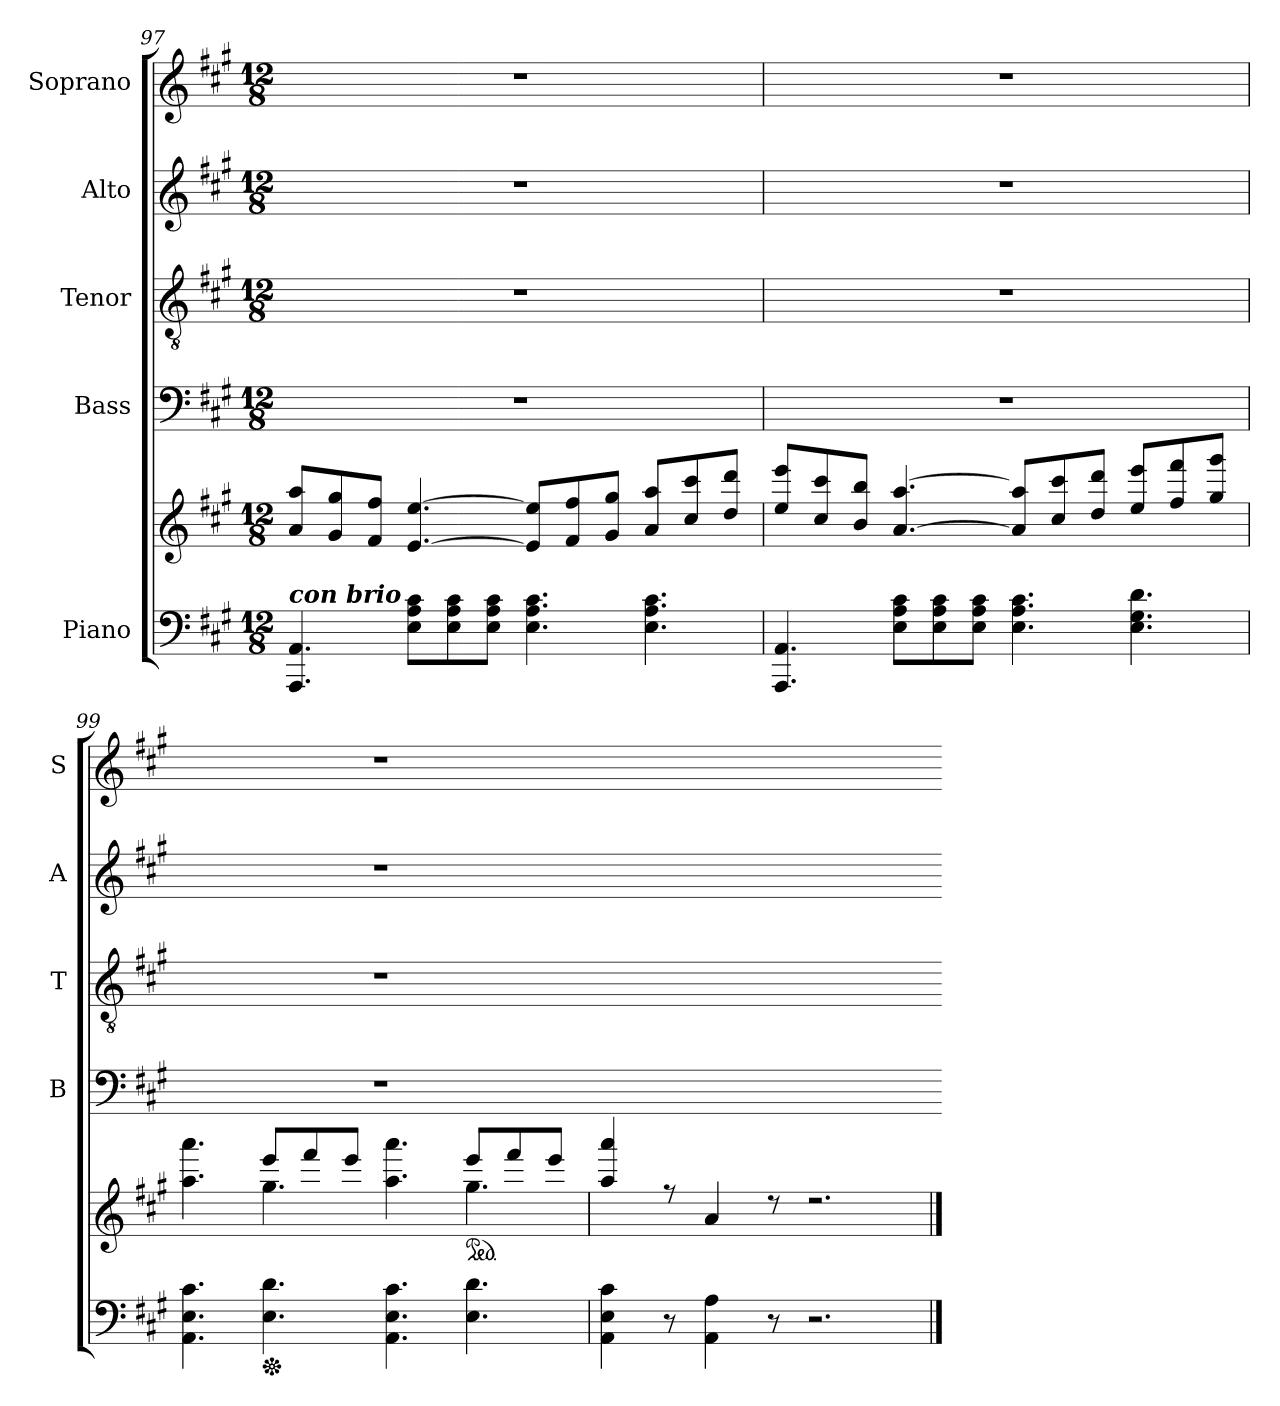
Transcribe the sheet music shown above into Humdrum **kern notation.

**kern	**kern	**kern	**kern	**kern	**kern
*part5	*part5	*part4	*part3	*part2	*part1
*staff6	*staff5	*staff4	*staff3	*staff2	*staff1
*I"Piano	*	*I"Bass	*I"Tenor	*I"Alto	*I"Soprano
*	*	*I'B	*I'T	*I'A	*I'S
!!LO:LB:g=z
*clefF4	*clefG2	*clefF4	*clefGv2	*clefG2	*clefG2
*k[f#c#g#]	*k[f#c#g#]	*k[f#c#g#]	*k[f#c#g#]	*k[f#c#g#]	*k[f#c#g#]
*A:	*A:	*A:	*A:	*A:	*A:
*M12/8	*M12/8	*M12/8	*M12/8	*M12/8	*M12/8
=97	=97	=97	=97	=97	=97
*	*^	*	*	*	*
!LO:TX:a:Bi:t=con brio	!	!	!	!	!	!
!	!	!LO:N:vis=1	!LO:N:vis=1	!LO:N:vis=1	!LO:N:vis=1	!LO:N:vis=1
4.AAA 4.AA	8a 8aaL	1.ryy	1.r	1.r	1.r	1.r
.	8g# 8gg#	.	.	.	.	.
.	8f# 8ff#J	.	.	.	.	.
8E 8A 8c#L	[4.e [4.ee	.	.	.	.	.
8E 8A 8c#	.	.	.	.	.	.
8E 8A 8c#J	.	.	.	.	.	.
4.E 4.A 4.c#	8e] 8ee]L	.	.	.	.	.
.	8f# 8ff#	.	.	.	.	.
.	8g# 8gg#J	.	.	.	.	.
4.E 4.A 4.c#	8a 8aaL	.	.	.	.	.
.	8cc# 8ccc#	.	.	.	.	.
.	8dd 8dddJ	.	.	.	.	.
=98	=98	=98	=98	=98	=98	=98
!	!	!LO:N:vis=1	!LO:N:vis=1	!LO:N:vis=1	!LO:N:vis=1	!LO:N:vis=1
4.AAA 4.AA	8ee 8eeeL	1.ryy	1.r	1.r	1.r	1.r
.	8cc# 8ccc#	.	.	.	.	.
.	8b 8bbJ	.	.	.	.	.
8E 8A 8c#L	[4.a [4.aa	.	.	.	.	.
8E 8A 8c#	.	.	.	.	.	.
8E 8A 8c#J	.	.	.	.	.	.
4.E 4.A 4.c#	8a] 8aa]L	.	.	.	.	.
.	8cc# 8ccc#	.	.	.	.	.
.	8dd 8dddJ	.	.	.	.	.
4.E 4.G# 4.d	8ee 8eeeL	.	.	.	.	.
.	8ff# 8fff#	.	.	.	.	.
.	8gg# 8ggg#J	.	.	.	.	.
=99	=99	=99	=99	=99	=99	=99
!	!	!	!LO:N:vis=1	!LO:N:vis=1	!LO:N:vis=1	!LO:N:vis=1
4.AA 4.E 4.c#	4.aa 4.aaa	4.ryy	1.r	1.r	1.r	1.r
*Xped	*	*	*	*	*	*
4.E 4.d	8eee/L	4.gg#\	.	.	.	.
.	8fff#/	.	.	.	.	.
.	8eee/J	.	.	.	.	.
4.AA 4.E 4.c#	4.aa 4.aaa	4.ryy	.	.	.	.
*	*ped	*	*	*	*	*
4.E 4.d	8eee/L	4.gg#\	.	.	.	.
.	8fff#/	.	.	.	.	.
.	8eee/J	.	.	.	.	.
=	=	=	==	==	==	==
!	!	!LO:N:vis=1	!	!	!	!
4AA 4E 4c#	4aa 4aaa	1.ryy	1.ryy	1.ryy	1.ryy	1.ryy
8r	8r	.	.	.	.	.
4AA 4A	4a	.	.	.	.	.
8r	8r	.	.	.	.	.
2.r	2.r	.	.	.	.	.
*	*v	*v	*	*	*	*
==	==	=	=	=	=
*-	*-	*-	*-	*-	*-
